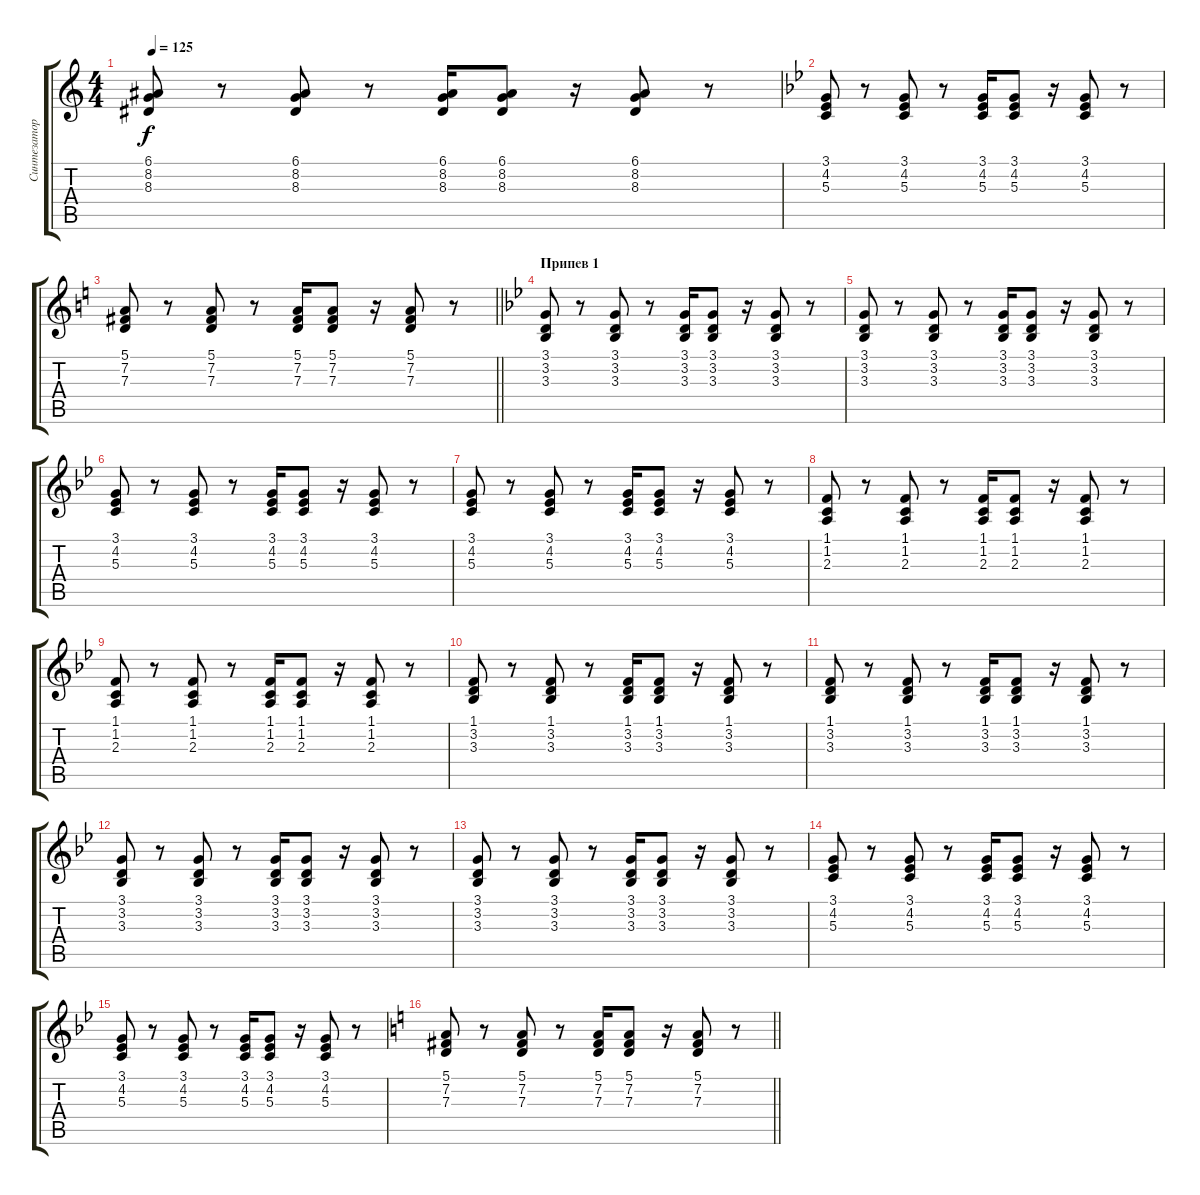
\track ("Синтезатор" "Синтезатор") {instrument lead2sawtooth}
\staff {score tabs}
\tuning (E4 B3 G3 D3 A2 E2) {hide}
\ts (4 4)
\tempo 125
\clef g2
\ks c
(6.1 8.2 8.3).8{dy f} r.8 (6.1 8.2 8.3).8 r.8 (6.1 8.2 8.3).16 (6.1 8.2 8.3).8 r.16 (6.1 8.2 8.3).8 r.8 |
\ks bb
(3.1 4.2 5.3).8 r.8 (3.1 4.2 5.3).8 r.8 (3.1 4.2 5.3).16 (3.1 4.2 5.3).8 r.16 (3.1 4.2 5.3).8 r.8 |
\barLineRight lightlight
\ks c
(5.1 7.2 7.3).8 r.8 (5.1 7.2 7.3).8 r.8 (5.1 7.2 7.3).16 (5.1 7.2 7.3).8 r.16 (5.1 7.2 7.3).8 r.8 |
\section ("" "Припев 1")
\ks bb
(3.1 3.2 3.3).8 r.8 (3.1 3.2 3.3).8 r.8 (3.1 3.2 3.3).16 (3.1 3.2 3.3).8 r.16 (3.1 3.2 3.3).8 r.8 |
(3.1 3.2 3.3).8 r.8 (3.1 3.2 3.3).8 r.8 (3.1 3.2 3.3).16 (3.1 3.2 3.3).8 r.16 (3.1 3.2 3.3).8 r.8 |
(3.1 4.2 5.3).8 r.8 (3.1 4.2 5.3).8 r.8 (3.1 4.2 5.3).16 (3.1 4.2 5.3).8 r.16 (3.1 4.2 5.3).8 r.8 |
(3.1 4.2 5.3).8 r.8 (3.1 4.2 5.3).8 r.8 (3.1 4.2 5.3).16 (3.1 4.2 5.3).8 r.16 (3.1 4.2 5.3).8 r.8 |
(1.1 1.2 2.3).8 r.8 (1.1 1.2 2.3).8 r.8 (1.1 1.2 2.3).16 (1.1 1.2 2.3).8 r.16 (1.1 1.2 2.3).8 r.8 |
(1.1 1.2 2.3).8 r.8 (1.1 1.2 2.3).8 r.8 (1.1 1.2 2.3).16 (1.1 1.2 2.3).8 r.16 (1.1 1.2 2.3).8 r.8 |
(1.1 3.2 3.3).8 r.8 (1.1 3.2 3.3).8 r.8 (1.1 3.2 3.3).16 (1.1 3.2 3.3).8 r.16 (1.1 3.2 3.3).8 r.8 |
(1.1 3.2 3.3).8 r.8 (1.1 3.2 3.3).8 r.8 (1.1 3.2 3.3).16 (1.1 3.2 3.3).8 r.16 (1.1 3.2 3.3).8 r.8 |
(3.1 3.2 3.3).8 r.8 (3.1 3.2 3.3).8 r.8 (3.1 3.2 3.3).16 (3.1 3.2 3.3).8 r.16 (3.1 3.2 3.3).8 r.8 |
(3.1 3.2 3.3).8 r.8 (3.1 3.2 3.3).8 r.8 (3.1 3.2 3.3).16 (3.1 3.2 3.3).8 r.16 (3.1 3.2 3.3).8 r.8 |
(3.1 4.2 5.3).8 r.8 (3.1 4.2 5.3).8 r.8 (3.1 4.2 5.3).16 (3.1 4.2 5.3).8 r.16 (3.1 4.2 5.3).8 r.8 |
(3.1 4.2 5.3).8 r.8 (3.1 4.2 5.3).8 r.8 (3.1 4.2 5.3).16 (3.1 4.2 5.3).8 r.16 (3.1 4.2 5.3).8 r.8 |
\barLineRight lightlight
\ks c
(5.1 7.2 7.3).8 r.8 (5.1 7.2 7.3).8 r.8 (5.1 7.2 7.3).16 (5.1 7.2 7.3).8 r.16 (5.1 7.2 7.3).8 r.8
